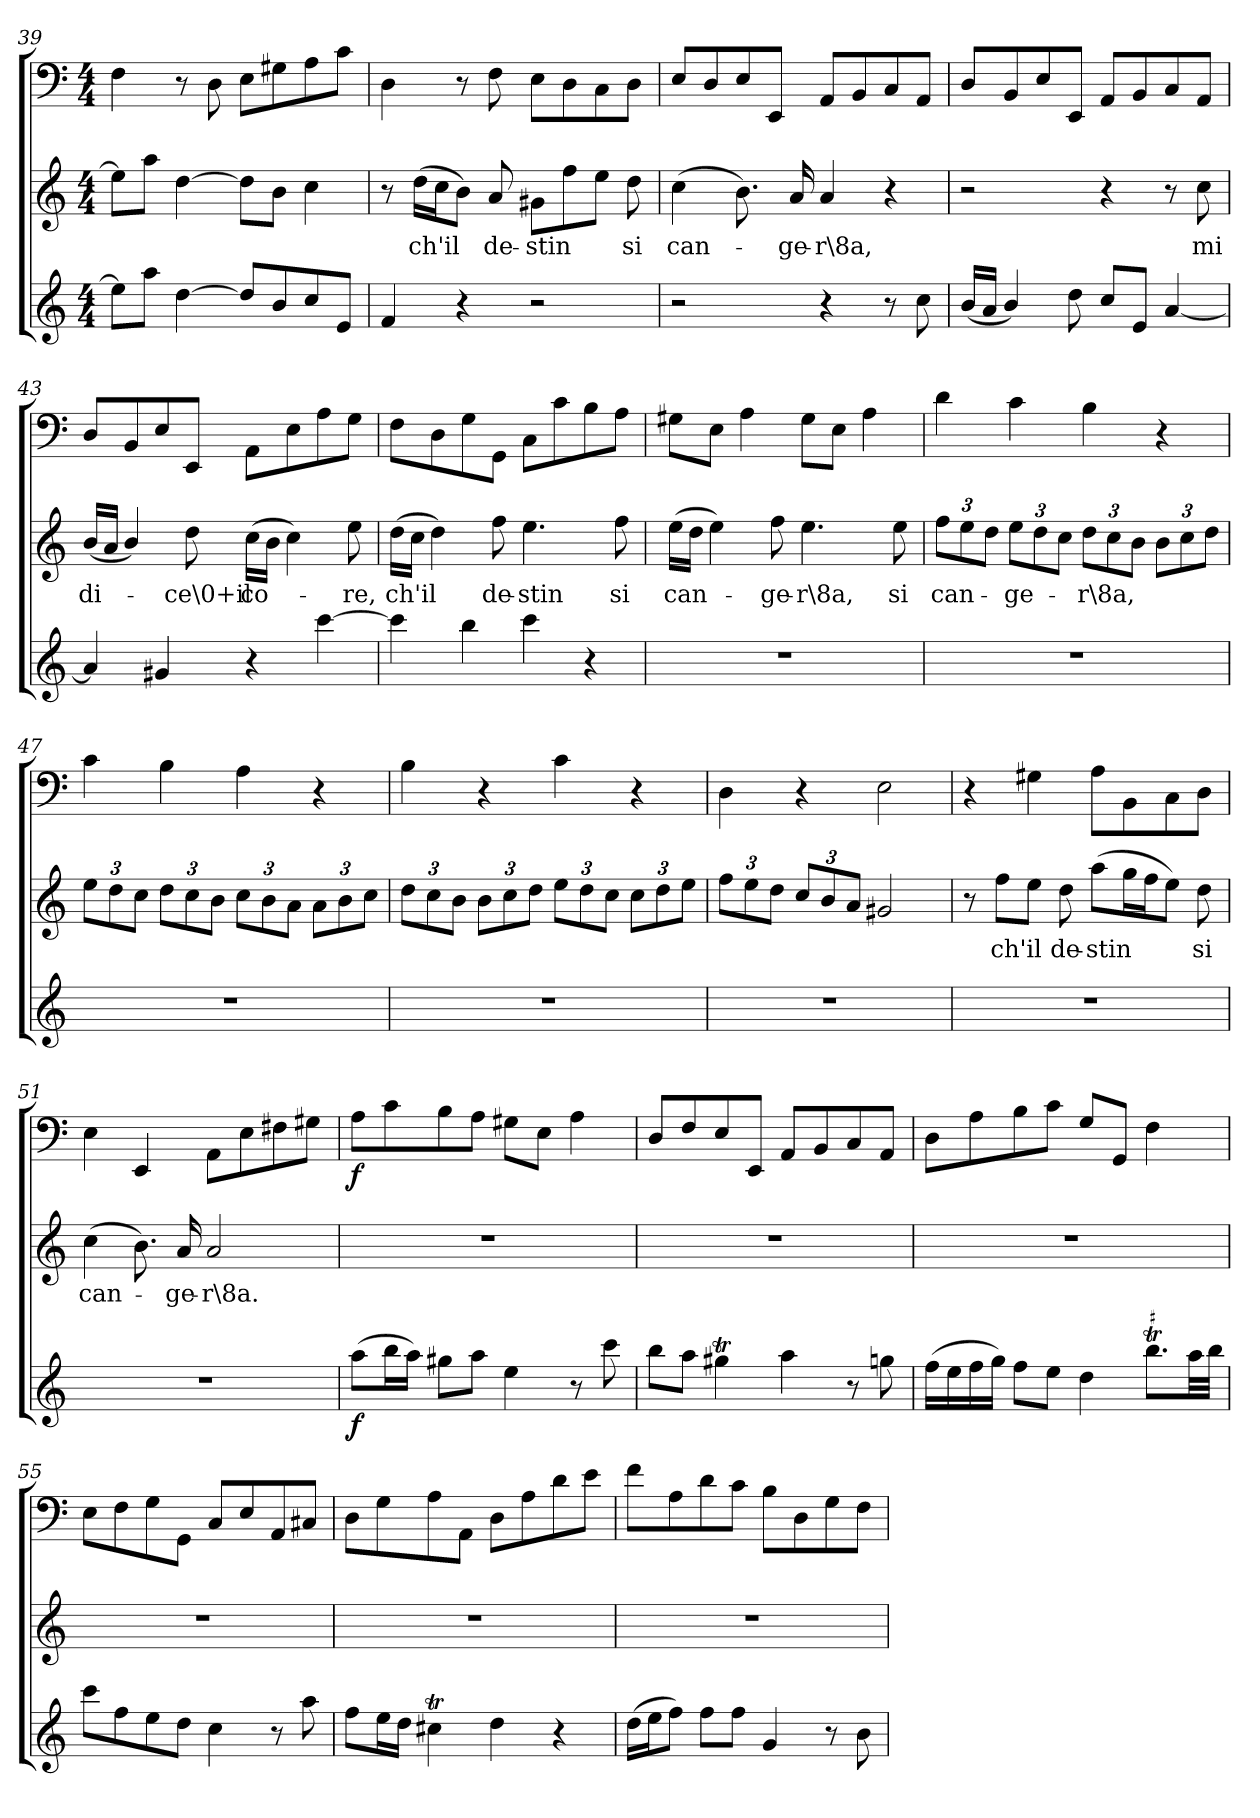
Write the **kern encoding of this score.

**kern	**dynam	**kern	**text	**kern	**dynam
*part3	*part3	*part2	*part2	*part1	*part1
*staff3	*staff3	*staff2	*staff2	*staff1	*staff1
*clefG2	*	*clefG2	*	*clefF4	*
*k[]	*	*k[]	*	*k[]	*
*a:	*	*a:	*	*a:	*
*M4/4	*	*M4/4	*	*M4/4	*
=39	=39	=39	=39	=39	=39
8ee\L]	.	8ee\L]	.	4F\	.
8aa\J	.	8aa\J	.	.	.
[4dd\	.	[4dd\	.	8r	.
.	.	.	.	8D\	.
8dd/L]	.	8dd\L]	.	8E\L	.
8b/	.	8b\J	.	8G#X\	.
8cc/	.	4cc\	.	8A\	.
8e/J	.	.	.	8c\J	.
=40	=40	=40	=40	=40	=40
4f/	.	8r	.	4D\	.
.	.	(16dd\LL	ch'il	.	.
.	.	16cc\J	.	.	.
4r	.	8b\J)	.	8r	.
.	.	8a/	de-	8F\	.
2r	.	8g#X\L	-stin	8E\L	.
.	.	8ff\	.	8D\	.
.	.	8ee\J	.	8C\	.
.	.	8dd\	si	8D\J	.
=41	=41	=41	=41	=41	=41
2r	.	(4cc\	can-	8E/L	.
.	.	.	.	8D/	.
.	.	8.b\)	.	8E/	.
.	.	.	.	8EE/J	.
.	.	16a/	-ge-	.	.
4r	.	4a/	-r\8a,	8AA/L	.
.	.	.	.	8BB/	.
8r	.	4r	.	8C/	.
8cc\	.	.	.	8AA/J	.
=42	=42	=42	=42	=42	=42
(16b/LL	.	2r	.	8D/L	.
16a/JJ	.	.	.	.	.
4b/)	.	.	.	8BB/	.
.	.	.	.	8E/	.
8dd\	.	.	.	8EE/J	.
8cc/L	.	4r	.	8AA/L	.
8e/J	.	.	.	8BB/	.
[4a/	.	8r	.	8C/	.
.	.	8cc\	mi	8AA/J	.
=43	=43	=43	=43	=43	=43
4a/]	.	(16b/LL	di-	8D/L	.
.	.	16a/JJ	.	.	.
.	.	4b/)	.	8BB/	.
4g#X/	.	.	.	8E/	.
.	.	8dd\	-ce\0+il	8EE/J	.
4r	.	(16cc\LL	co-	8AA\L	.
.	.	16b\JJ	.	.	.
.	.	4cc\)	.	8E\	.
[4ccc\	.	.	.	8A\	.
.	.	8ee\	-re,	8G\J	.
=44	=44	=44	=44	=44	=44
4ccc\]	.	(16dd\LL	ch'il	8F\L	.
.	.	16cc\JJ	.	.	.
.	.	4dd\)	.	8D\	.
4bb\	.	.	.	8G\	.
.	.	8ff\	de-	8GG\J	.
4ccc\	.	4.ee\	-stin	8C\L	.
.	.	.	.	8c\	.
4r	.	.	.	8B\	.
.	.	8ff\	si	8A\J	.
=45	=45	=45	=45	=45	=45
1r	.	(16ee\LL	can-	8G#X\L	.
.	.	16dd\JJ	.	.	.
.	.	4ee\)	.	8E\J	.
.	.	.	.	4A\	.
.	.	8ff\	-ge-	.	.
.	.	4.ee\	-r\8a,	8G#\L	.
.	.	.	.	8E\J	.
.	.	.	.	4A\	.
.	.	8ee\	si	.	.
=46	=46	=46	=46	=46	=46
1r	.	12ff\L	can-	4d\	.
.	.	12ee\	.	.	.
.	.	12dd\J	.	.	.
.	.	12ee\L	-ge-	4c\	.
.	.	12dd\	.	.	.
.	.	12cc\J	.	.	.
.	.	12dd\L	-r\8a,	4B\	.
.	.	12cc\	.	.	.
.	.	12b\J	.	.	.
.	.	12b\L	.	4r	.
.	.	12cc\	.	.	.
.	.	12dd\J	.	.	.
=47	=47	=47	=47	=47	=47
1r	.	12ee\L	.	4c\	.
.	.	12dd\	.	.	.
.	.	12cc\J	.	.	.
.	.	12dd\L	.	4B\	.
.	.	12cc\	.	.	.
.	.	12b\J	.	.	.
.	.	12cc\L	.	4A\	.
.	.	12b\	.	.	.
.	.	12a\J	.	.	.
.	.	12a\L	.	4r	.
.	.	12b\	.	.	.
.	.	12cc\J	.	.	.
=48	=48	=48	=48	=48	=48
1r	.	12dd\L	.	4B\	.
.	.	12cc\	.	.	.
.	.	12b\J	.	.	.
.	.	12b\L	.	4r	.
.	.	12cc\	.	.	.
.	.	12dd\J	.	.	.
.	.	12ee\L	.	4c\	.
.	.	12dd\	.	.	.
.	.	12cc\J	.	.	.
.	.	12cc\L	.	4r	.
.	.	12dd\	.	.	.
.	.	12ee\J	.	.	.
=49	=49	=49	=49	=49	=49
1r	.	12ff\L	.	4D\	.
.	.	12ee\	.	.	.
.	.	12dd\J	.	.	.
.	.	12cc/L	.	4r	.
.	.	12b/	.	.	.
.	.	12a/J	.	.	.
.	.	2g#X/	.	2E\	.
=50	=50	=50	=50	=50	=50
1r	.	8r	.	4r	.
.	.	8ff\L	ch'il	.	.
.	.	8ee\J	.	4G#X\	.
.	.	8dd\	de-	.	.
.	.	(8aa\L	-stin	8A\L	.
.	.	16gg\L	.	8BB\	.
.	.	16ff\J	.	.	.
.	.	8ee\J)	.	8C\	.
.	.	8dd\	si	8D\J	.
=51	=51	=51	=51	=51	=51
1r	.	(4cc\	can-	4E\	.
.	.	8.b\)	.	4EE/	.
.	.	16a/	-ge-	.	.
.	.	2a/	-r\8a.	8AA\L	.
.	.	.	.	8E\	.
.	.	.	.	8F#X\	.
.	.	.	.	8G#X\J	.
=52	=52	=52	=52	=52	=52
(8aa\L	f	1r	.	8A\L	f
16bb\L	.	.	.	8c\	.
16aa\JJ)	.	.	.	.	.
8gg#X\L	.	.	.	8B\	.
8aa\J	.	.	.	8A\J	.
4ee\	.	.	.	8G#X\L	.
.	.	.	.	8E\J	.
8r	.	.	.	4A\	.
8ccc\	.	.	.	.	.
=53	=53	=53	=53	=53	=53
8bb\L	.	1r	.	8D/L	.
8aa\J	.	.	.	8F/	.
4gg#Xt\	.	.	.	8E/	.
.	.	.	.	8EE/J	.
4aa\	.	.	.	8AA/L	.
.	.	.	.	8BB/	.
8r	.	.	.	8C/	.
8ggn\	.	.	.	8AA/J	.
=54	=54	=54	=54	=54	=54
(16ff\LL	.	1r	.	8D\L	.
16ee\	.	.	.	.	.
16ff\	.	.	.	8A\	.
16gg\JJ)	.	.	.	.	.
8ff\L	.	.	.	8B\	.
8ee\J	.	.	.	8c\J	.
4dd\	.	.	.	8G/L	.
.	.	.	.	8GG/J	.
!LO:TR:acc=#	!	!	!	!	!
8.bbT\L	.	.	.	4F\	.
32aa\LL	.	.	.	.	.
32bb\JJJ	.	.	.	.	.
=55	=55	=55	=55	=55	=55
8ccc\L	.	1r	.	8E\L	.
8ff\	.	.	.	8F\	.
8ee\	.	.	.	8G\	.
8dd\J	.	.	.	8GG\J	.
4cc\	.	.	.	8C/L	.
.	.	.	.	8E/	.
8r	.	.	.	8AA/	.
8aa\	.	.	.	8C#X/J	.
=56	=56	=56	=56	=56	=56
8ff\L	.	1r	.	8D\L	.
16ee\L	.	.	.	8G\	.
16dd\JJ	.	.	.	.	.
4cc#Xt\	.	.	.	8A\	.
.	.	.	.	8AA\J	.
4dd\	.	.	.	8D\L	.
.	.	.	.	8A\	.
4r	.	.	.	8d\	.
.	.	.	.	8e\J	.
=57	=57	=57	=57	=57	=57
(16dd\LL	.	1r	.	8f\L	.
16ee\J	.	.	.	.	.
8ff\J)	.	.	.	8A\	.
8ff\L	.	.	.	8d\	.
8ff\J	.	.	.	8c\J	.
4g/	.	.	.	8B\L	.
.	.	.	.	8D\	.
8r	.	.	.	8G\	.
8b\	.	.	.	8F\J	.
=	=	=	=	=	=
*-	*-	*-	*-	*-	*-
